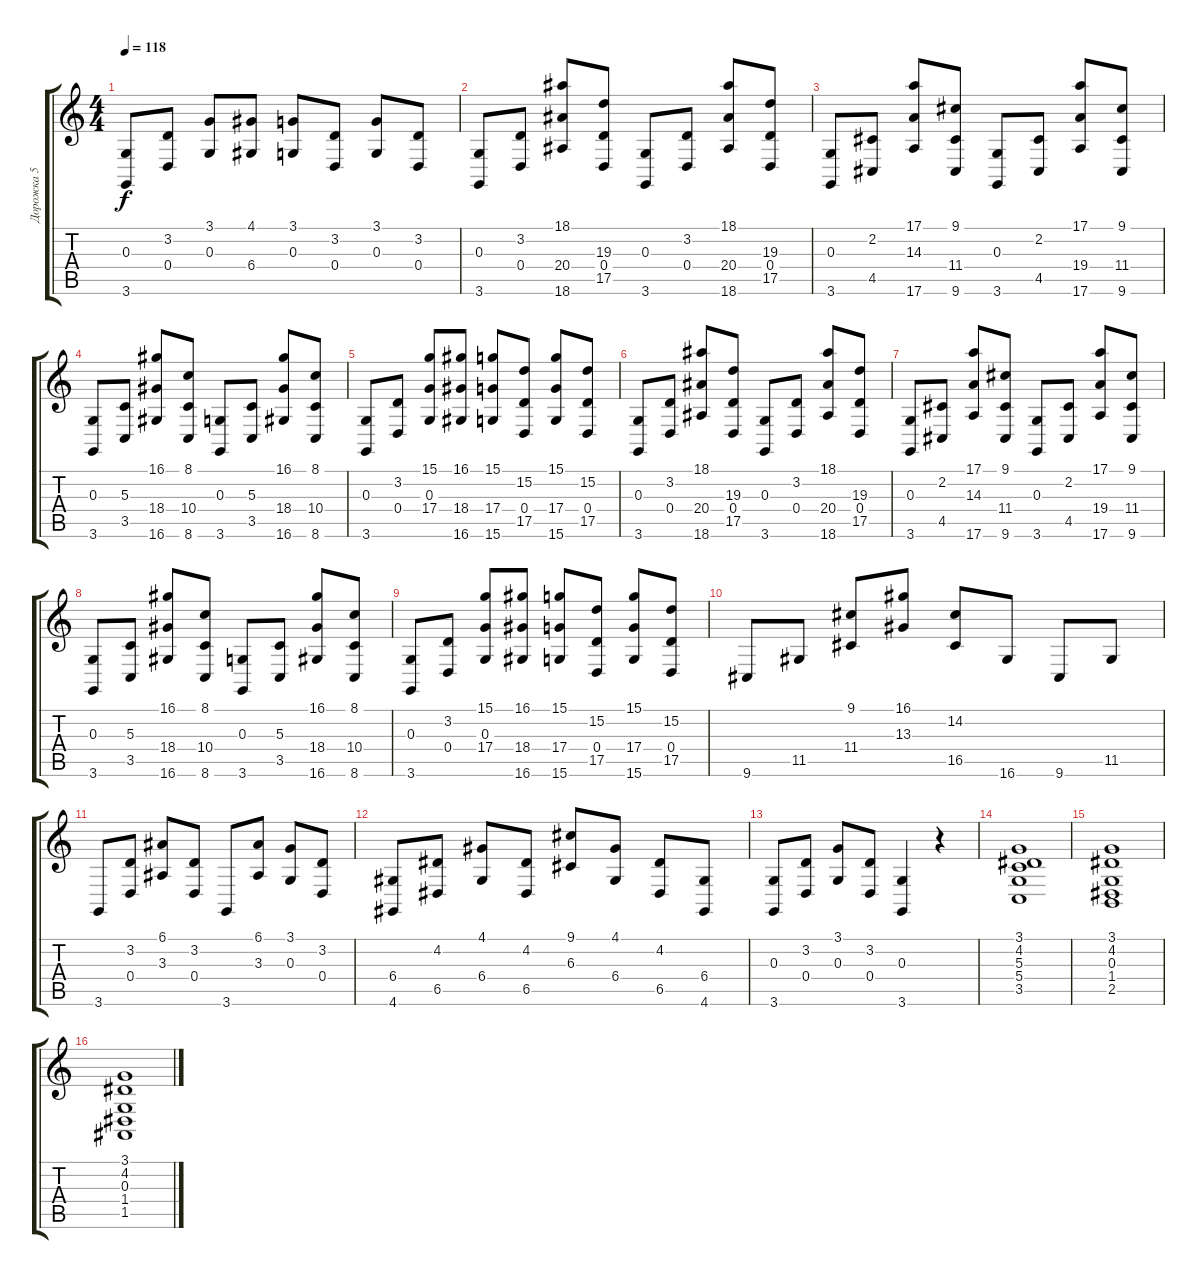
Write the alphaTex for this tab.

\track ("Дорожка 5" "Дорожка 5") {instrument stringensemble1}
\staff {score tabs}
\tuning (E4 B3 G3 D3 A2 E2) {hide}
\ts (4 4)
\tempo 118
\clef g2
\ks c
(0.3 3.6).8{dy f} (3.2 0.4).8 (3.1 0.3).8 (4.1 6.4).8 (3.1 0.3).8 (3.2 0.4).8 (3.1 0.3).8 (3.2 0.4).8 |
(0.3 3.6).8{volume 16 instrument stringensemble1} (3.2 0.4).8 (18.1 20.4 18.6).8 (19.3 0.4 17.5).8 (0.3 3.6).8 (3.2 0.4).8 (18.1 20.4 18.6).8 (19.3 0.4 17.5).8 |
(0.3 3.6).8 (2.2 4.5).8 (17.1 14.3 17.6).8 (9.1 11.4 9.6).8 (0.3 3.6).8 (2.2 4.5).8 (17.1 19.4 17.6).8 (9.1 11.4 9.6).8 |
(0.3 3.6).8 (5.3 3.5).8 (16.1 18.4 16.6).8 (8.1 10.4 8.6).8 (0.3 3.6).8 (5.3 3.5).8 (16.1 18.4 16.6).8 (8.1 10.4 8.6).8 |
(0.3 3.6).8 (3.2 0.4).8 (15.1 0.3 17.4).8 (16.1 18.4 16.6).8 (15.1 17.4 15.6).8 (15.2 0.4 17.5).8 (15.1 17.4 15.6).8 (15.2 0.4 17.5).8 |
(0.3 3.6).8{volume 16 instrument stringensemble1} (3.2 0.4).8 (18.1 20.4 18.6).8 (19.3 0.4 17.5).8 (0.3 3.6).8 (3.2 0.4).8 (18.1 20.4 18.6).8 (19.3 0.4 17.5).8 |
(0.3 3.6).8 (2.2 4.5).8 (17.1 14.3 17.6).8 (9.1 11.4 9.6).8 (0.3 3.6).8 (2.2 4.5).8 (17.1 19.4 17.6).8 (9.1 11.4 9.6).8 |
(0.3 3.6).8 (5.3 3.5).8 (16.1 18.4 16.6).8 (8.1 10.4 8.6).8 (0.3 3.6).8 (5.3 3.5).8 (16.1 18.4 16.6).8 (8.1 10.4 8.6).8 |
(0.3 3.6).8 (3.2 0.4).8 (15.1 0.3 17.4).8 (16.1 18.4 16.6).8 (15.1 17.4 15.6).8 (15.2 0.4 17.5).8 (15.1 17.4 15.6).8 (15.2 0.4 17.5).8 |
9.6.8 11.5.8 (9.1 11.4).8 (16.1 13.3).8 (14.2 16.5).8 16.6.8 9.6.8 11.5.8 |
3.6.8 (3.2 0.4).8 (6.1 3.3).8 (3.2 0.4).8 3.6.8 (6.1 3.3).8 (3.1 0.3).8 (3.2 0.4).8 |
(6.4 4.6).8 (4.2 6.5).8 (4.1 6.4).8 (4.2 6.5).8 (9.1 6.3).8 (4.1 6.4).8 (4.2 6.5).8 (6.4 4.6).8 |
(0.3 3.6).8 (3.2 0.4).8 (3.1 0.3).8 (3.2 0.4).8 (0.3 3.6).4 r.4 |
(3.1 4.2 5.3 5.4 3.5).1 |
(3.1 4.2 0.3 1.4 2.5).1 |
(3.1 4.2 0.3 1.4 1.5).1
